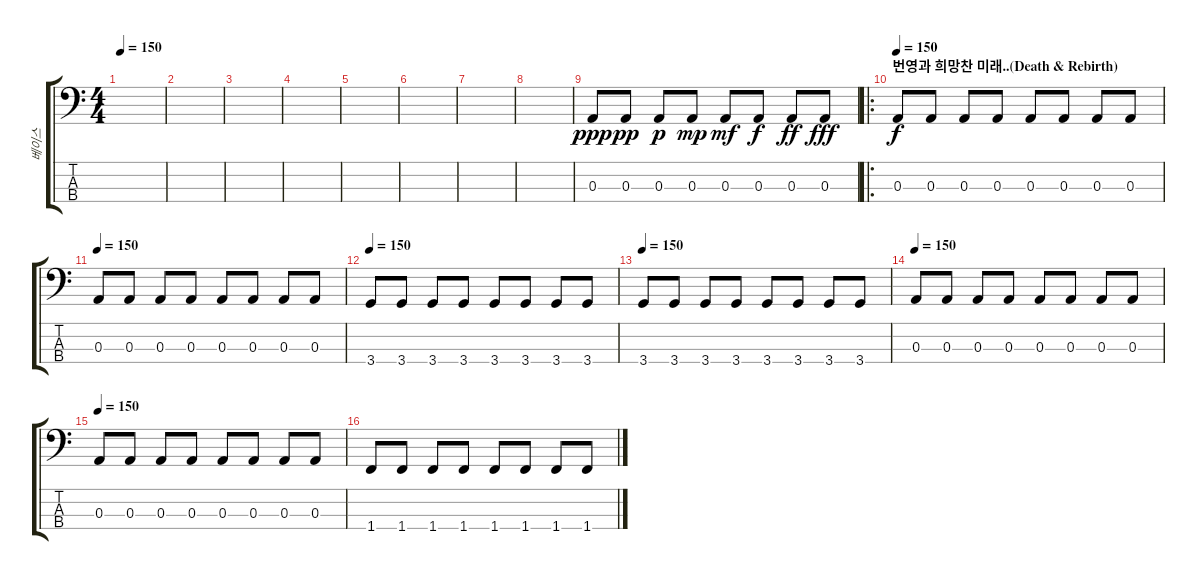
\track ("베이스" "베이스") {instrument electricbassfinger}
\staff {score tabs}
\tuning (G2 D2 A1 E1) {hide}
\ts (4 4)
\tempo 150
\clef f4
\ks c
|
|
|
|
|
|
|
|
0.3.8{dy ppp} 0.3.8{dy pp} 0.3.8{dy p} 0.3.8{dy mp} 0.3.8{dy mf} 0.3.8{dy f} 0.3.8{dy ff} 0.3.8{dy fff} |
\ro
\section ("" "번영과 희망찬 미래..(Death & Rebirth)")
\tempo 150
0.3.8{dy f} 0.3.8 0.3.8 0.3.8 0.3.8 0.3.8 0.3.8 0.3.8 |
\tempo 150
0.3.8 0.3.8 0.3.8 0.3.8 0.3.8 0.3.8 0.3.8 0.3.8 |
\tempo 150
3.4.8 3.4.8 3.4.8 3.4.8 3.4.8 3.4.8 3.4.8 3.4.8 |
\tempo 150
3.4.8 3.4.8 3.4.8 3.4.8 3.4.8 3.4.8 3.4.8 3.4.8 |
\tempo 150
0.3.8 0.3.8 0.3.8 0.3.8 0.3.8 0.3.8 0.3.8 0.3.8 |
\tempo 150
0.3.8 0.3.8 0.3.8 0.3.8 0.3.8 0.3.8 0.3.8 0.3.8 |
1.4.8 1.4.8 1.4.8 1.4.8 1.4.8 1.4.8 1.4.8 1.4.8
